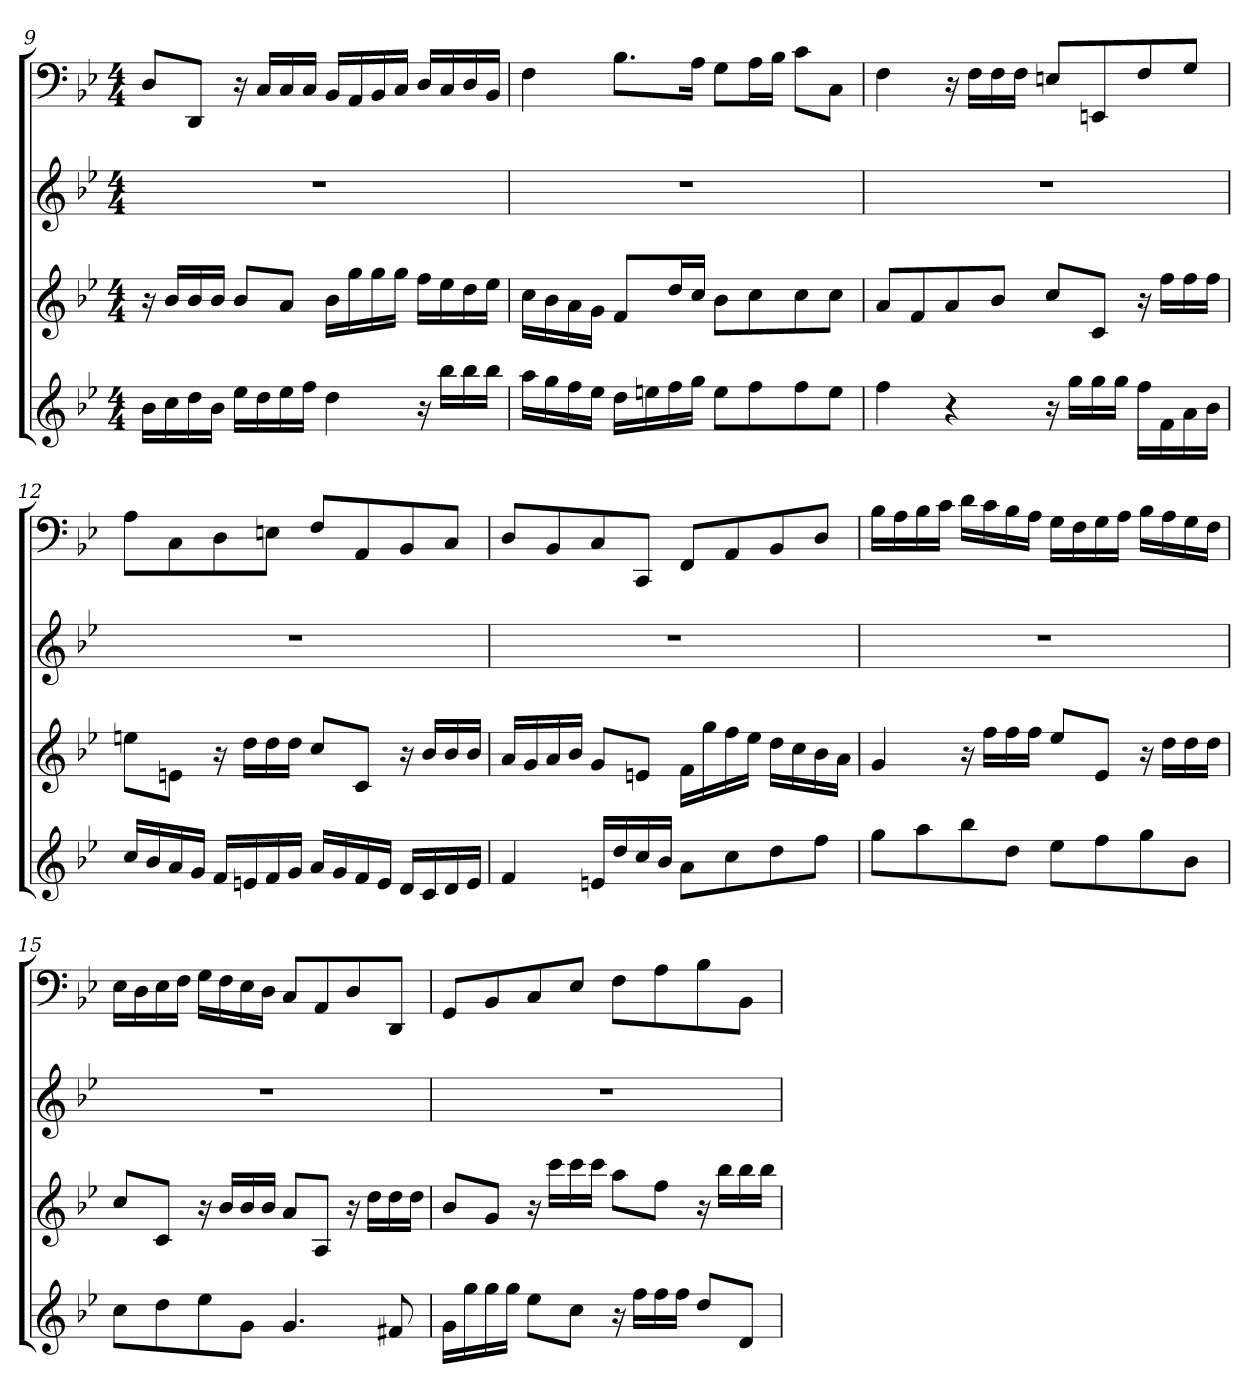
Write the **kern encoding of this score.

**kern	**kern	**kern	**kern
*part4	*part3	*part2	*part1
*staff4	*staff3	*staff2	*staff1
*clefG2	*clefG2	*clefG2	*clefF4
*k[b-e-]	*k[b-e-]	*k[b-e-]	*k[b-e-]
*B-:	*B-:	*B-:	*B-:
*M4/4	*M4/4	*M4/4	*M4/4
=9	=9	=9	=9
16b-\LL	16r	1r	8D/L
16cc\	16b-/LL	.	.
16dd\	16b-/	.	8DD/J
16b-\JJ	16b-/JJ	.	.
16ee-\LL	8b-/L	.	16r
16dd\	.	.	16C/LL
16ee-\	8a/J	.	16C/
16ff\JJ	.	.	16C/JJ
4dd\	16b-\LL	.	16BB-/LL
.	16gg\	.	16AA/
.	16gg\	.	16BB-/
.	16gg\JJ	.	16C/JJ
16r	16ff\LL	.	16D/LL
16bb-\LL	16ee-\	.	16C/
16bb-\	16dd\	.	16D/
16bb-\JJ	16ee-\JJ	.	16BB-/JJ
=10	=10	=10	=10
16aa\LL	16cc\LL	1r	4F\
16gg\	16b-\	.	.
16ff\	16a\	.	.
16ee-\JJ	16g\JJ	.	.
16dd\LL	8f/L	.	8.B-\L
16een\	.	.	.
16ff\	16dd/L	.	.
16gg\JJ	16cc/JJ	.	16A\Jk
8ee\L	8b-\L	.	8G\L
8ff\	8cc\	.	16A\L
.	.	.	16B-\JJ
8ff\	8cc\	.	8c\L
8ee\J	8cc\J	.	8C\J
=11	=11	=11	=11
4ff\	8a/L	1r	4F\
.	8f/	.	.
4r	8a/	.	16r
.	.	.	16F\LL
.	8b-/J	.	16F\
.	.	.	16F\JJ
16r	8cc/L	.	8En/L
16gg\LL	.	.	.
16gg\	8c/J	.	8EEn/
16gg\JJ	.	.	.
16ff\LL	16r	.	8F/
16f\	16ff\LL	.	.
16a\	16ff\	.	8G/J
16b-\JJ	16ff\JJ	.	.
=12	=12	=12	=12
16cc/LL	8een\L	1r	8A\L
16b-/	.	.	.
16a/	8en\J	.	8C\
16g/JJ	.	.	.
16f/LL	16r	.	8D\
16en/	16dd\LL	.	.
16f/	16dd\	.	8En\J
16g/JJ	16dd\JJ	.	.
16a/LL	8cc/L	.	8F/L
16g/	.	.	.
16f/	8c/J	.	8AA/
16e/JJ	.	.	.
16d/LL	16r	.	8BB-/
16c/	16b-/LL	.	.
16d/	16b-/	.	8C/J
16e/JJ	16b-/JJ	.	.
=13	=13	=13	=13
4f/	16a/LL	1r	8D/L
.	16g/	.	.
.	16a/	.	8BB-/
.	16b-/JJ	.	.
16en/LL	8g/L	.	8C/
16dd/	.	.	.
16cc/	8en/J	.	8CC/J
16b-/JJ	.	.	.
8a\L	16f\LL	.	8FF/L
.	16gg\	.	.
8cc\	16ff\	.	8AA/
.	16ee-\JJ	.	.
8dd\	16dd\LL	.	8BB-/
.	16cc\	.	.
8ff\J	16b-\	.	8D/J
.	16a\JJ	.	.
=14	=14	=14	=14
8gg\L	4g/	1r	16B-\LL
.	.	.	16A\
8aa\	.	.	16B-\
.	.	.	16c\JJ
8bb-\	16r	.	16d\LL
.	16ff\LL	.	16c\
8dd\J	16ff\	.	16B-\
.	16ff\JJ	.	16A\JJ
8ee-\L	8ee-/L	.	16G\LL
.	.	.	16F\
8ff\	8e-/J	.	16G\
.	.	.	16A\JJ
8gg\	16r	.	16B-\LL
.	16dd\LL	.	16A\
8b-\J	16dd\	.	16G\
.	16dd\JJ	.	16F\JJ
=15	=15	=15	=15
8cc\L	8cc/L	1r	16E-\LL
.	.	.	16D\
8dd\	8c/J	.	16E-\
.	.	.	16F\JJ
8ee-\	16r	.	16G\LL
.	16b-/LL	.	16F\
8g\J	16b-/	.	16E-\
.	16b-/JJ	.	16D\JJ
4.g/	8a/L	.	8C/L
.	8A/J	.	8AA/
.	16r	.	8D/
.	16dd\LL	.	.
8f#X/	16dd\	.	8DD/J
.	16dd\JJ	.	.
=16	=16	=16	=16
16g\LL	8b-/L	1r	8GG/L
16gg\	.	.	.
16gg\	8g/J	.	8BB-/
16gg\JJ	.	.	.
8ee-\L	16r	.	8C/
.	16ccc\LL	.	.
8cc\J	16ccc\	.	8E-/J
.	16ccc\JJ	.	.
16r	8aa\L	.	8F\L
16ff\LL	.	.	.
16ff\	8ff\J	.	8A\
16ff\JJ	.	.	.
8dd/L	16r	.	8B-\
.	16bb-\LL	.	.
8d/J	16bb-\	.	8BB-\J
.	16bb-\JJ	.	.
=	=	=	=
*-	*-	*-	*-
